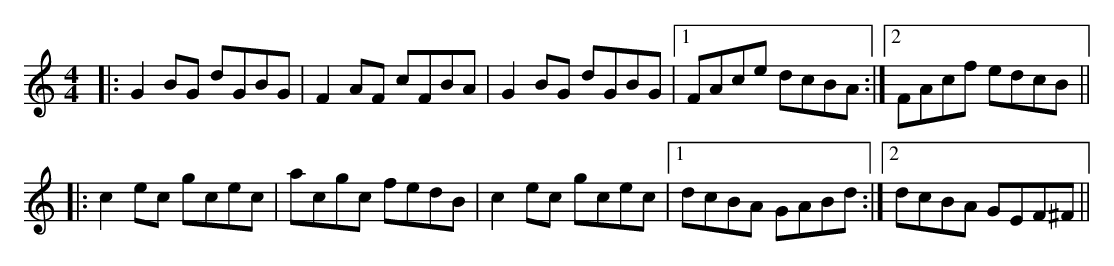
X:1
M:4/4
K:Gmix
|:G2BG dGBG|F2AF cFBA|G2BG dGBG|1 FAce dcBA:|2 FAcf edcB||
|:c2ec gcec|acgc fedB|c2ec gcec|1 dcBA GABd:|2 dcBA GEF^F||
